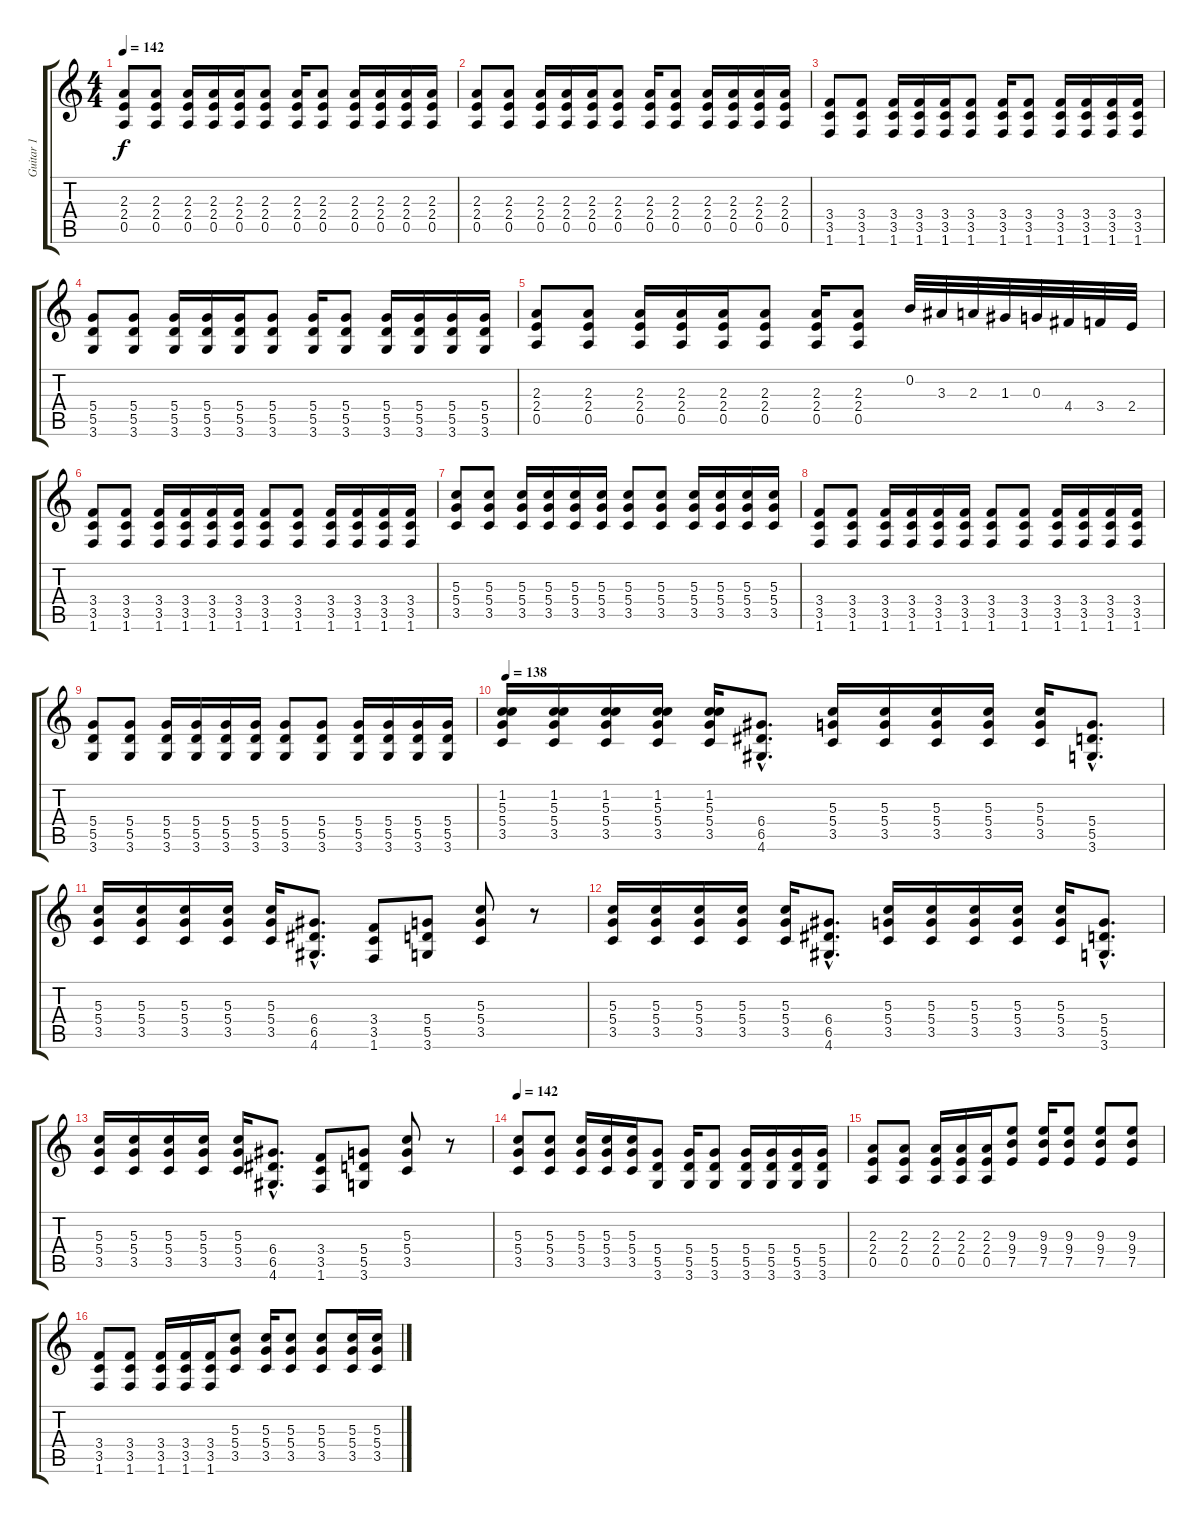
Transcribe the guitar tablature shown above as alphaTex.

\track ("Guitar 1" "Guitar 1") {instrument distortionguitar}
\staff {score tabs}
\tuning (E4 B3 G3 D3 A2 E2) {hide}
\ts (4 4)
\tempo 142
\clef g2
\ks c
(2.3 2.4 0.5).8{dy f} (2.3 2.4 0.5).8 (2.3 2.4 0.5).16 (2.3 2.4 0.5).16 (2.3 2.4 0.5).16 (2.3 2.4 0.5).8 (2.3 2.4 0.5).16 (2.3 2.4 0.5).8 (2.3 2.4 0.5).16 (2.3 2.4 0.5).16 (2.3 2.4 0.5).16 (2.3 2.4 0.5).16 |
(2.3 2.4 0.5).8 (2.3 2.4 0.5).8 (2.3 2.4 0.5).16 (2.3 2.4 0.5).16 (2.3 2.4 0.5).16 (2.3 2.4 0.5).8 (2.3 2.4 0.5).16 (2.3 2.4 0.5).8 (2.3 2.4 0.5).16 (2.3 2.4 0.5).16 (2.3 2.4 0.5).16 (2.3 2.4 0.5).16 |
(3.4 3.5 1.6).8 (3.4 3.5 1.6).8 (3.4 3.5 1.6).16 (3.4 3.5 1.6).16 (3.4 3.5 1.6).16 (3.4 3.5 1.6).8 (3.4 3.5 1.6).16 (3.4 3.5 1.6).8 (3.4 3.5 1.6).16 (3.4 3.5 1.6).16 (3.4 3.5 1.6).16 (3.4 3.5 1.6).16 |
(5.4 5.5 3.6).8 (5.4 5.5 3.6).8 (5.4 5.5 3.6).16 (5.4 5.5 3.6).16 (5.4 5.5 3.6).16 (5.4 5.5 3.6).8 (5.4 5.5 3.6).16 (5.4 5.5 3.6).8 (5.4 5.5 3.6).16 (5.4 5.5 3.6).16 (5.4 5.5 3.6).16 (5.4 5.5 3.6).16 |
(2.3 2.4 0.5).8 (2.3 2.4 0.5).8 (2.3 2.4 0.5).16 (2.3 2.4 0.5).16 (2.3 2.4 0.5).16 (2.3 2.4 0.5).8 (2.3 2.4 0.5).16 (2.3 2.4 0.5).8 0.2.32 3.3.32 2.3.32 1.3.32 0.3.32 4.4.32 3.4.32 2.4.32 |
(3.4 3.5 1.6).8 (3.4 3.5 1.6).8 (3.4 3.5 1.6).16 (3.4 3.5 1.6).16 (3.4 3.5 1.6).16 (3.4 3.5 1.6).16 (3.4 3.5 1.6).8 (3.4 3.5 1.6).8 (3.4 3.5 1.6).16 (3.4 3.5 1.6).16 (3.4 3.5 1.6).16 (3.4 3.5 1.6).16 |
(5.3 5.4 3.5).8 (5.3 5.4 3.5).8 (5.3 5.4 3.5).16 (5.3 5.4 3.5).16 (5.3 5.4 3.5).16 (5.3 5.4 3.5).16 (5.3 5.4 3.5).8 (5.3 5.4 3.5).8 (5.3 5.4 3.5).16 (5.3 5.4 3.5).16 (5.3 5.4 3.5).16 (5.3 5.4 3.5).16 |
(3.4 3.5 1.6).8 (3.4 3.5 1.6).8 (3.4 3.5 1.6).16 (3.4 3.5 1.6).16 (3.4 3.5 1.6).16 (3.4 3.5 1.6).16 (3.4 3.5 1.6).8 (3.4 3.5 1.6).8 (3.4 3.5 1.6).16 (3.4 3.5 1.6).16 (3.4 3.5 1.6).16 (3.4 3.5 1.6).16 |
(5.4 5.5 3.6).8 (5.4 5.5 3.6).8 (5.4 5.5 3.6).16 (5.4 5.5 3.6).16 (5.4 5.5 3.6).16 (5.4 5.5 3.6).16 (5.4 5.5 3.6).8 (5.4 5.5 3.6).8 (5.4 5.5 3.6).16 (5.4 5.5 3.6).16 (5.4 5.5 3.6).16 (5.4 5.5 3.6).16 |
\tempo 138
(1.2 5.3 5.4 3.5).16 (1.2 5.3 5.4 3.5).16 (1.2 5.3 5.4 3.5).16 (1.2 5.3 5.4 3.5).16 (1.2 5.3 5.4 3.5).16 (6.4{hac} 6.5{hac} 4.6{hac}).8{d} (5.3 5.4 3.5).16 (5.3 5.4 3.5).16 (5.3 5.4 3.5).16 (5.3 5.4 3.5).16 (5.3 5.4 3.5).16 (5.4{hac} 5.5{hac} 3.6{hac}).8{d} |
(5.3 5.4 3.5).16 (5.3 5.4 3.5).16 (5.3 5.4 3.5).16 (5.3 5.4 3.5).16 (5.3 5.4 3.5).16 (6.4{hac} 6.5{hac} 4.6{hac}).8{d} (3.4 3.5 1.6).8 (5.4 5.5 3.6).8 (5.3 5.4 3.5).8 r.8 |
(5.3 5.4 3.5).16 (5.3 5.4 3.5).16 (5.3 5.4 3.5).16 (5.3 5.4 3.5).16 (5.3 5.4 3.5).16 (6.4{hac} 6.5{hac} 4.6{hac}).8{d} (5.3 5.4 3.5).16 (5.3 5.4 3.5).16 (5.3 5.4 3.5).16 (5.3 5.4 3.5).16 (5.3 5.4 3.5).16 (5.4{hac} 5.5{hac} 3.6{hac}).8{d} |
(5.3 5.4 3.5).16 (5.3 5.4 3.5).16 (5.3 5.4 3.5).16 (5.3 5.4 3.5).16 (5.3 5.4 3.5).16 (6.4{hac} 6.5{hac} 4.6{hac}).8{d} (3.4 3.5 1.6).8 (5.4 5.5 3.6).8 (5.3 5.4 3.5).8 r.8 |
\tempo 142
(5.3 5.4 3.5).8 (5.3 5.4 3.5).8 (5.3 5.4 3.5).16 (5.3 5.4 3.5).16 (5.3 5.4 3.5).16 (5.4 5.5 3.6).8 (5.4 5.5 3.6).16 (5.4 5.5 3.6).8 (5.4 5.5 3.6).16 (5.4 5.5 3.6).16 (5.4 5.5 3.6).16 (5.4 5.5 3.6).16 |
(2.3 2.4 0.5).8 (2.3 2.4 0.5).8 (2.3 2.4 0.5).16 (2.3 2.4 0.5).16 (2.3 2.4 0.5).16 (9.3 9.4 7.5).8 (9.3 9.4 7.5).16 (9.3 9.4 7.5).8 (9.3 9.4 7.5).8 (9.3 9.4 7.5).8 |
(3.4 3.5 1.6).8 (3.4 3.5 1.6).8 (3.4 3.5 1.6).16 (3.4 3.5 1.6).16 (3.4 3.5 1.6).16 (5.3 5.4 3.5).8 (5.3 5.4 3.5).16 (5.3 5.4 3.5).8 (5.3 5.4 3.5).8 (5.3 5.4 3.5).16 (5.3 5.4 3.5).16
